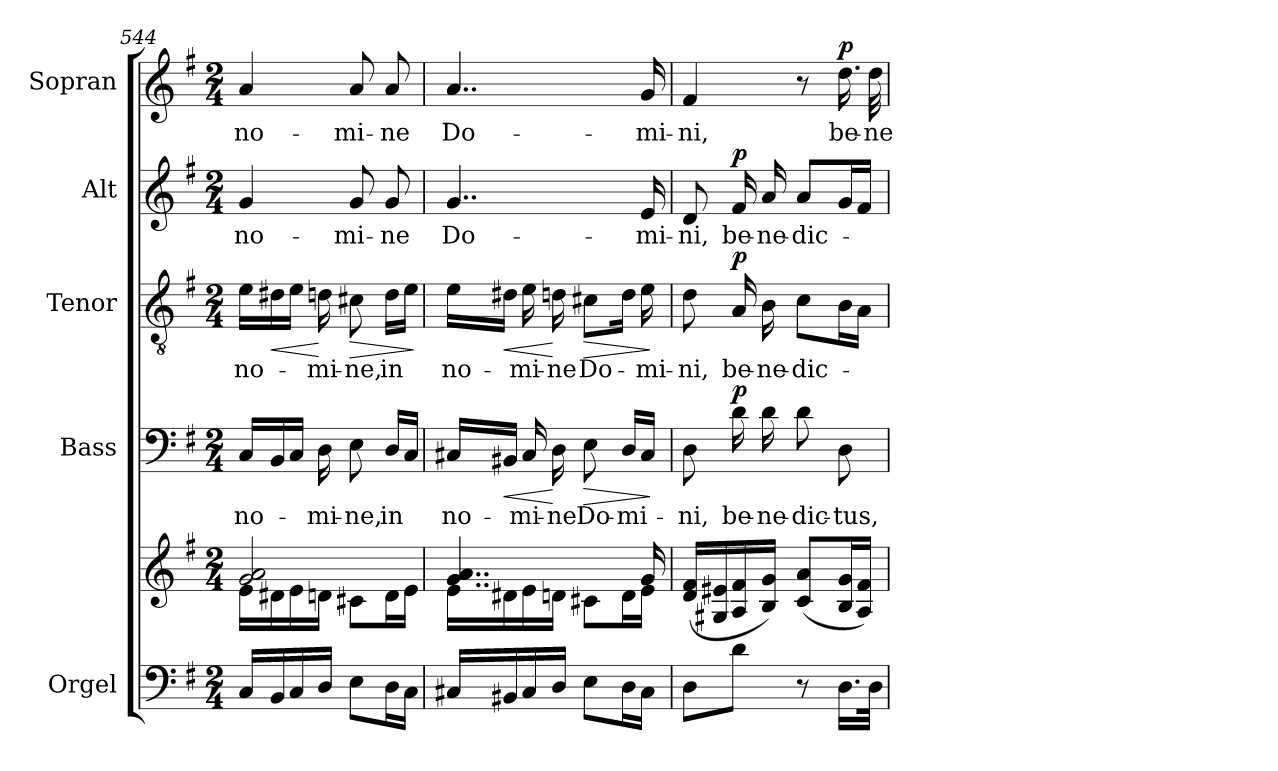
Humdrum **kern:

**kern	**kern	**kern	**text	**dynam	**kern	**text	**dynam	**kern	**text	**dynam	**kern	**text	**dynam
*part5	*part5	*part4	*part4	*part4	*part3	*part3	*part3	*part2	*part2	*part2	*part1	*part1	*part1
*staff6	*staff5	*staff4	*staff4	*staff4	*staff3	*staff3	*staff3	*staff2	*staff2	*staff2	*staff1	*staff1	*staff1
*I"Orgel	*	*I"Bass	*	*	*I"Tenor	*	*	*I"Alt	*	*	*I"Sopran	*	*
*I'Org.	*	*I'B.	*	*	*I'T.	*	*	*I'A.	*	*	*I'S.	*	*
*clefF4	*clefG2	*clefF4	*	*	*clefGv2	*	*	*clefG2	*	*	*clefG2	*	*
*k[f#]	*k[f#]	*k[f#]	*	*	*k[f#]	*	*	*k[f#]	*	*	*k[f#]	*	*
*G:	*G:	*G:	*	*	*G:	*	*	*G:	*	*	*G:	*	*
*M2/4	*M2/4	*M2/4	*	*	*M2/4	*	*	*M2/4	*	*	*M2/4	*	*
=544	=544	=544	=544	=544	=544	=544	=544	=544	=544	=544	=544	=544	=544
*	*^	*	*	*	*	*	*	*	*	*	*	*	*
!	!	!	!	!LO:LY:b	!	!	!LO:LY:b	!	!	!LO:LY:b	!	!	!LO:LY:b	!
16C/LL	2g/ 2a/	16e\LL	16C/LL	no-	.	16e\LL	no-	.	4g/	no-	.	4a/	no-	.
!	!	!	!	!	!	!	!	!LO:HP:b	!	!	!	!	!	!
16BB/	.	16d#X\	16BB/	.	.	16d#X\	.	<	.	.	.	.	.	.
16C/	.	16e\	16C/JJ	.	.	16e\JJ	.	.	.	.	.	.	.	.
!	!	!	!	!LO:LY:b	!	!	!LO:LY:b	!	!	!	!	!	!	!
16D/JJ	.	16dn\JJ	16D\	-mi-	.	16dn\	-mi-	[	.	.	.	.	.	.
!	!	!	!	!LO:LY:b	!	!	!LO:LY:b	!LO:HP:b	!	!LO:LY:b	!	!	!LO:LY:b	!
8E\L	.	8c#X\L	8E\	-ne,	.	8c#X\	-ne,	>	8g/	-mi-	.	8a/	-mi-	.
!	!	!	!	!LO:LY:b	!	!	!LO:LY:b	!	!	!LO:LY:b	!	!	!LO:LY:b	!
16D\L	.	16d\L	16D/LL	in	.	16d\LL	in	.	8g/	-ne	.	8a/	-ne	.
16C\JJ	.	16e\JJ	16C/JJ	.	.	16e\JJ	.	.	.	.	.	.	.	.
*	*v	*v	*	*	*	*	*	*	*	*	*	*	*	*
.	.	.	.	.	.	.	]	.	.	.	.	.	.
=545	=545	=545	=545	=545	=545	=545	=545	=545	=545	=545	=545	=545	=545
*	*^	*	*	*	*	*	*	*	*	*	*	*	*
!	!	!	!	!LO:LY:b	!	!	!LO:LY:b	!	!	!LO:LY:b	!	!	!LO:LY:b	!
16C#X/LL	4..g/ 4..a/	16e\LL	16C#X/LL	no-	.	16e\LL	no-	.	4..g/	Do-	.	4..a/	Do-	.
!	!	!	!	!	!LO:HP:b	!	!	!LO:HP:b	!	!	!	!	!	!
16BB#X/	.	16d#X\	16BB#X/JJ	.	<	16d#X\JJ	.	<	.	.	.	.	.	.
!	!	!	!	!LO:LY:b	!	!	!LO:LY:b	!	!	!	!	!	!	!
16C#/	.	16e\	16C#/	-mi-	.	16e\	-mi-	.	.	.	.	.	.	.
!	!	!	!	!LO:LY:b	!	!	!LO:LY:b	!	!	!	!	!	!	!
16D/JJ	.	16dn\JJ	16D\	-ne	[	16dn\	-ne	[	.	.	.	.	.	.
!	!	!	!	!LO:LY:b	!LO:HP:b	!	!LO:LY:b	!LO:HP:b	!	!	!	!	!	!
8E\L	.	8c#X\L	8E\	Do-	>	8c#X\L	Do-	>	.	.	.	.	.	.
!	!	!	!	!LO:LY:b	!	!	!	!	!	!	!	!	!	!
16D\L	.	16d\L	16D/LL	-mi-	.	16d\Jk	.	.	.	.	.	.	.	.
!	!	!	!	!	!	!	!LO:LY:b	!	!	!LO:LY:b	!	!	!LO:LY:b	!
16C#\JJ	16g/	16e\JJ	16C#/JJ	.	.	16e\	-mi-	.	16e/	-mi-	.	16g/	-mi-	.
*	*v	*v	*	*	*	*	*	*	*	*	*	*	*	*
.	.	.	.	]	.	.	]	.	.	.	.	.	.
!!LO:PB:g=z
=546	=546	=546	=546	=546	=546	=546	=546	=546	=546	=546	=546	=546	=546
!	!	!	!LO:LY:b	!	!	!LO:LY:b	!	!	!LO:LY:b	!	!	!LO:LY:b	!
8D\L	(<16d/ 16f#/LL	8D\	-ni,	.	8d\	-ni,	.	8d/	-ni,	.	4f#/	-ni,	.
.	16G#X/ 16e#X/	.	.	.	.	.	.	.	.	.	.	.	.
!	!	!	!LO:LY:b	!LO:DY:a	!	!LO:LY:b	!LO:DY:a	!	!LO:LY:b	!LO:DY:a	!	!	!
8d\J	16A/ 16f#/	16d\	be-	p	16A/	be-	p	16f#/	be-	p	.	.	.
!	!	!	!LO:LY:b	!	!	!LO:LY:b	!	!	!LO:LY:b	!	!	!	!
.	16B/ 16g/JJ)	16d\	-ne-	.	16B\	-ne-	.	16a/	-ne-	.	.	.	.
!	!	!	!LO:LY:b	!	!	!LO:LY:b	!	!	!LO:LY:b	!	!	!	!
8r	(<8c/ 8a/L	8d\	-dic-	.	8c\L	-dic-	.	8a/L	-dic-	.	8r	.	.
!	!	!	!LO:LY:b	!	!	!	!	!	!	!	!	!LO:LY:b	!LO:DY:a
16.D\LL	16B/ 16g/L	8D\	-tus,	.	16B\L	.	.	16g/L	.	.	16.dd\	be-	p
.	16A/ 16f#/JJ)	.	.	.	16A\JJ	.	.	16f#/JJ	.	.	.	.	.
!	!	!	!	!	!	!	!	!	!	!	!	!LO:LY:b	!
32D\JJk	.	.	.	.	.	.	.	.	.	.	32dd\	-ne-	.
=	=	=	=	=	=	=	=	=	=	=	=	=	=
*-	*-	*-	*-	*-	*-	*-	*-	*-	*-	*-	*-	*-	*-
